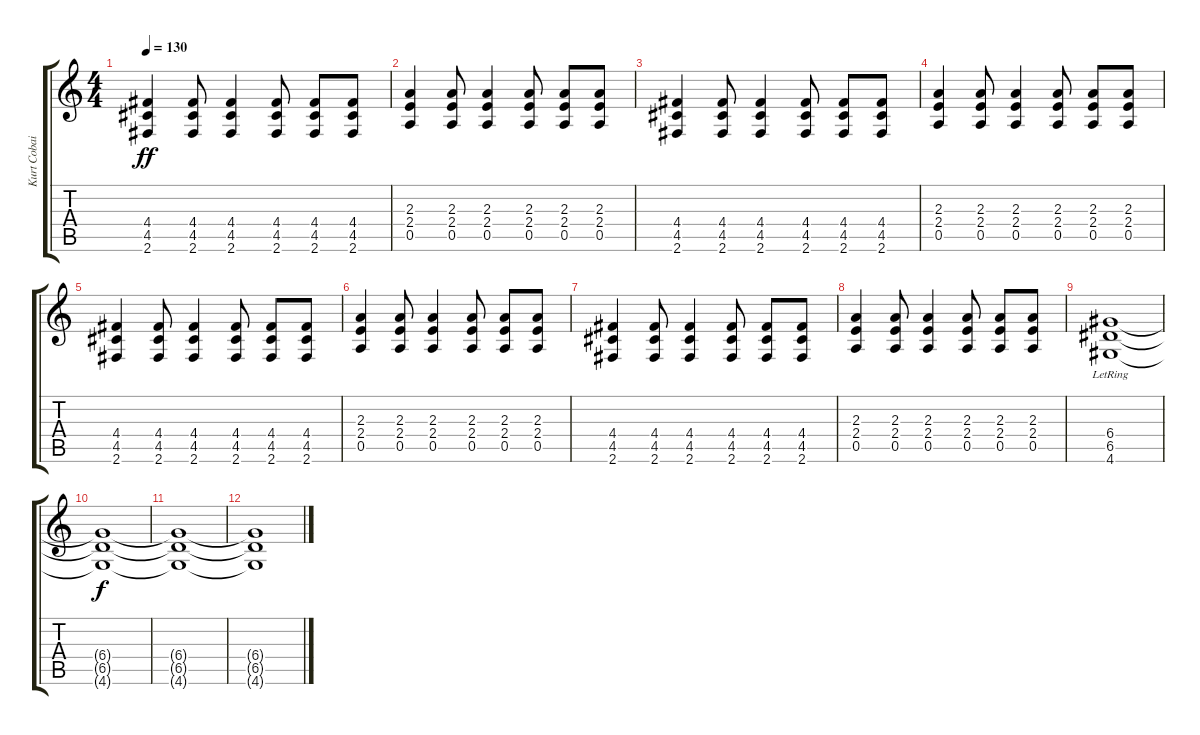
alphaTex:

\track ("Kurt Cobain" "Kurt Cobai") {instrument electricguitarclean}
\staff {score tabs}
\tuning (E4 B3 G3 D3 A2 E2) {hide}
\ts (4 4)
\tempo 130
\clef g2
\ks c
(4.4 4.5 2.6).4{dy ff} (4.4 4.5 2.6).8 (4.4 4.5 2.6).4 (4.4 4.5 2.6).8 (4.4 4.5 2.6).8 (4.4 4.5 2.6).8 |
(2.3 2.4 0.5).4 (2.3 2.4 0.5).8 (2.3 2.4 0.5).4 (2.3 2.4 0.5).8 (2.3 2.4 0.5).8 (2.3 2.4 0.5).8 |
(4.4 4.5 2.6).4 (4.4 4.5 2.6).8 (4.4 4.5 2.6).4 (4.4 4.5 2.6).8 (4.4 4.5 2.6).8 (4.4 4.5 2.6).8 |
(2.3 2.4 0.5).4 (2.3 2.4 0.5).8 (2.3 2.4 0.5).4 (2.3 2.4 0.5).8 (2.3 2.4 0.5).8 (2.3 2.4 0.5).8 |
(4.4 4.5 2.6).4 (4.4 4.5 2.6).8 (4.4 4.5 2.6).4 (4.4 4.5 2.6).8 (4.4 4.5 2.6).8 (4.4 4.5 2.6).8 |
(2.3 2.4 0.5).4 (2.3 2.4 0.5).8 (2.3 2.4 0.5).4 (2.3 2.4 0.5).8 (2.3 2.4 0.5).8 (2.3 2.4 0.5).8 |
(4.4 4.5 2.6).4 (4.4 4.5 2.6).8 (4.4 4.5 2.6).4 (4.4 4.5 2.6).8 (4.4 4.5 2.6).8 (4.4 4.5 2.6).8 |
(2.3 2.4 0.5).4 (2.3 2.4 0.5).8 (2.3 2.4 0.5).4 (2.3 2.4 0.5).8 (2.3 2.4 0.5).8 (2.3 2.4 0.5).8 |
(6.4 6.5 4.6{lr}).1 |
(6.4{t} 6.5{t} 4.6{t}).1{dy f} |
(6.4{t} 6.5{t} 4.6{t}).1 |
(6.4{t} 6.5{t} 4.6{t}).1
